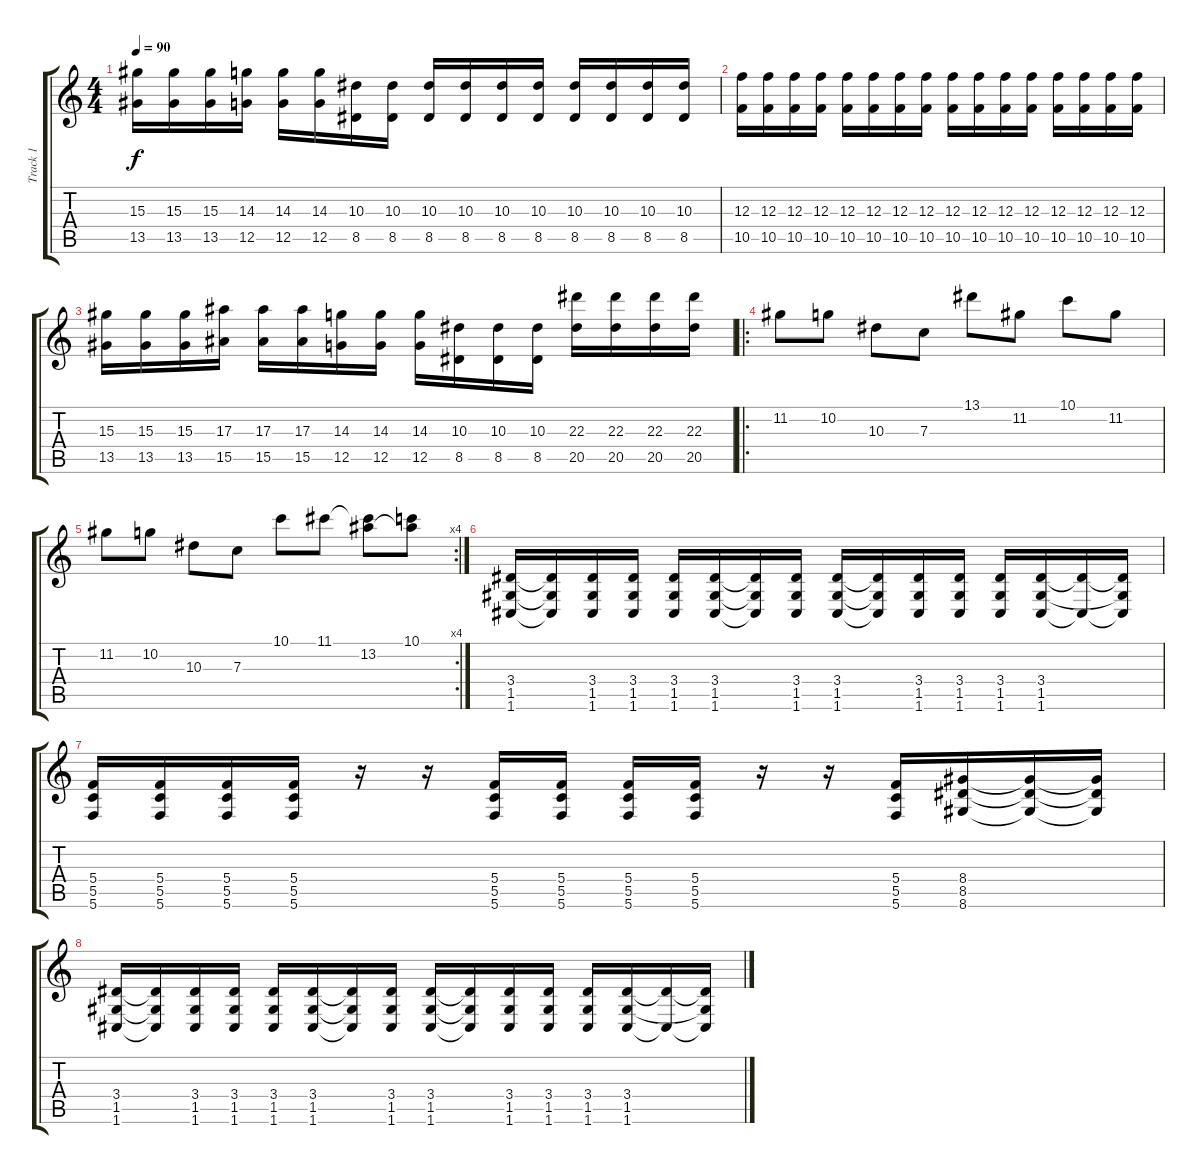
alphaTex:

\track ("Track 1" "Track 1") {instrument overdrivenguitar}
\staff {score tabs}
\tuning (D4 A3 F3 C3 G2 C2) {hide}
\ts (4 4)
\tempo 90
\clef g2
\ks c
(15.3 13.5).16{dy f} (15.3 13.5).16 (15.3 13.5).16 (14.3 12.5).16 (14.3 12.5).16 (14.3 12.5).16 (10.3 8.5).16 (10.3 8.5).16 (10.3 8.5).16 (10.3 8.5).16 (10.3 8.5).16 (10.3 8.5).16 (10.3 8.5).16 (10.3 8.5).16 (10.3 8.5).16 (10.3 8.5).16 |
(12.3 10.5).16 (12.3 10.5).16 (12.3 10.5).16 (12.3 10.5).16 (12.3 10.5).16 (12.3 10.5).16 (12.3 10.5).16 (12.3 10.5).16 (12.3 10.5).16 (12.3 10.5).16 (12.3 10.5).16 (12.3 10.5).16 (12.3 10.5).16 (12.3 10.5).16 (12.3 10.5).16 (12.3 10.5).16 |
(15.3 13.5).16 (15.3 13.5).16 (15.3 13.5).16 (17.3 15.5).16 (17.3 15.5).16 (17.3 15.5).16 (14.3 12.5).16 (14.3 12.5).16 (14.3 12.5).16 (10.3 8.5).16 (10.3 8.5).16 (10.3 8.5).16 (22.3 20.5).16 (22.3 20.5).16 (22.3 20.5).16 (22.3 20.5).16 |
\ro
11.2.8 10.2.8 10.3.8 7.3.8 13.1.8 11.2.8 10.1.8 11.2.8 |
\rc 4
11.2.8 10.2.8 10.3.8 7.3.8 10.1.8 11.1.8 (11.1{t} 13.2).8 (10.1 13.2{t}).8 |
(3.4 1.5 1.6).16 (3.4{t} 1.5{t} 1.6{t}).16 (3.4 1.5 1.6).16 (3.4 1.5 1.6).16 (3.4 1.5 1.6).16 (3.4 1.5 1.6).16 (3.4{t} 1.5{t} 1.6{t}).16 (3.4 1.5 1.6).16 (3.4 1.5 1.6).16 (3.4{t} 1.5{t} 1.6{t}).16 (3.4 1.5 1.6).16 (3.4 1.5 1.6).16 (3.4 1.5 1.6).16 (3.4 1.5 1.6).16 (3.4{t} 1.6{t}).16 (3.4{t} 1.5{t} 1.6{t}).16 |
(5.4 5.5 5.6).16 (5.4 5.5 5.6).16 (5.4 5.5 5.6).16 (5.4 5.5 5.6).16 r.16 r.16 (5.4 5.5 5.6).16 (5.4 5.5 5.6).16 (5.4 5.5 5.6).16 (5.4 5.5 5.6).16 r.16 r.16 (5.4 5.5 5.6).16 (8.4 8.5 8.6).16 (8.4{t} 8.5{t} 8.6{t}).16 (8.4{t} 8.5{t} 8.6{t}).16 |
(3.4 1.5 1.6).16 (3.4{t} 1.5{t} 1.6{t}).16 (3.4 1.5 1.6).16 (3.4 1.5 1.6).16 (3.4 1.5 1.6).16 (3.4 1.5 1.6).16 (3.4{t} 1.5{t} 1.6{t}).16 (3.4 1.5 1.6).16 (3.4 1.5 1.6).16 (3.4{t} 1.5{t} 1.6{t}).16 (3.4 1.5 1.6).16 (3.4 1.5 1.6).16 (3.4 1.5 1.6).16 (3.4 1.5 1.6).16 (3.4{t} 1.6{t}).16 (3.4{t} 1.5{t} 1.6{t}).16
